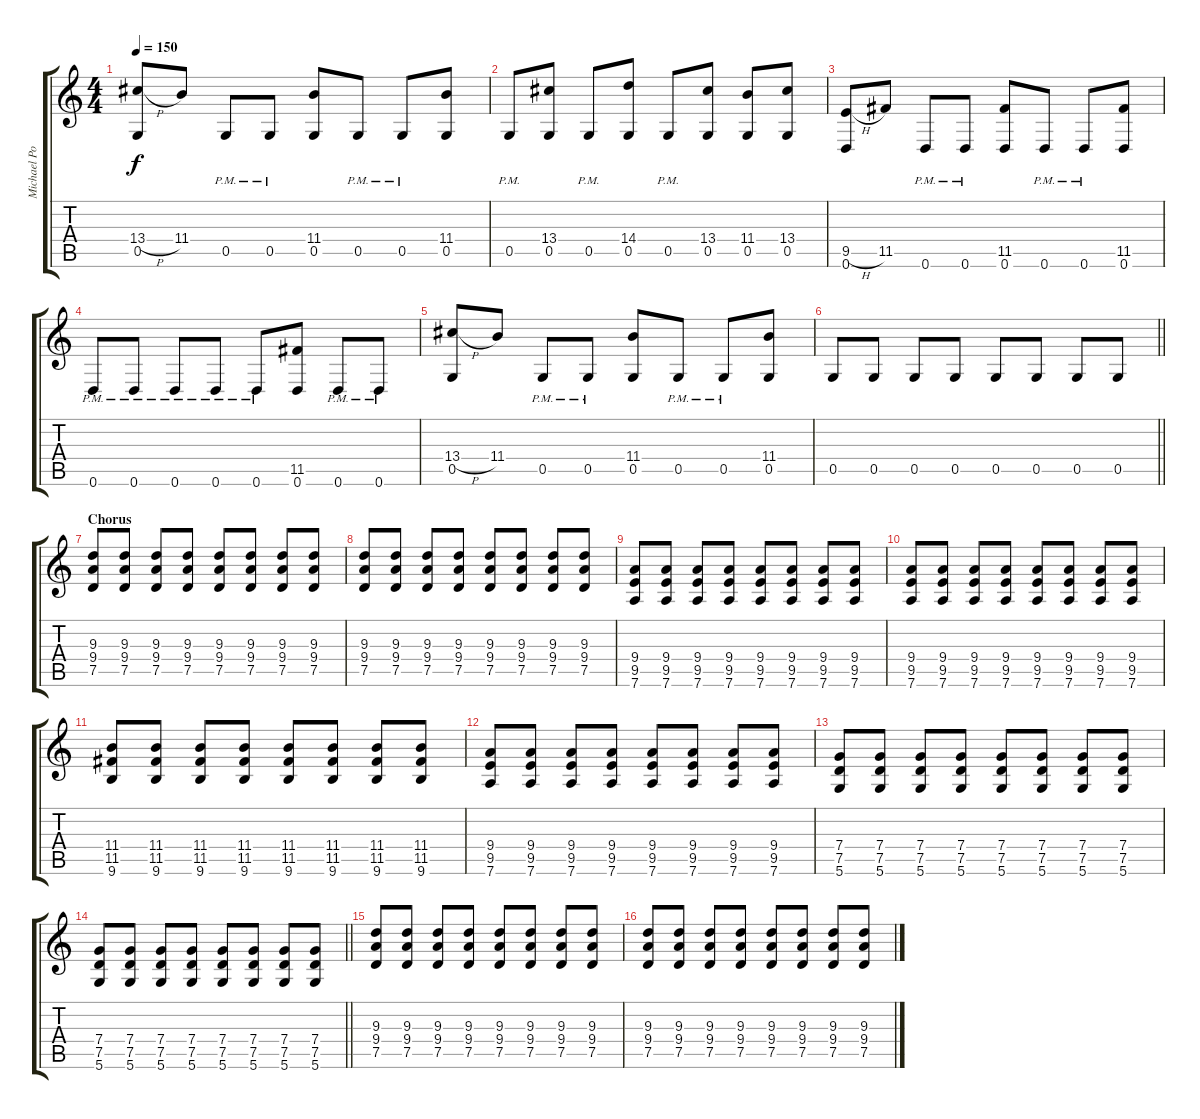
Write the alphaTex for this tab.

\track ("Michael Poulsen Rythm " "Michael Po") {instrument distortionguitar}
\staff {score tabs}
\tuning (D4 A3 F3 C3 G2 D2) {hide}
\ts (4 4)
\tempo 150
\clef g2
\ks c
(13.4{h} 0.5).8{dy f} 11.4.8 0.5{pm}.8 0.5{pm}.8 (11.4 0.5).8 0.5{pm}.8 0.5{pm}.8 (11.4 0.5).8 |
0.5{pm}.8 (13.4 0.5).8 0.5{pm}.8 (14.4 0.5).8 0.5{pm}.8 (13.4 0.5).8 (11.4 0.5).8 (13.4 0.5).8 |
(9.5{h} 0.6).8 11.5.8 0.6{pm}.8 0.6{pm}.8 (11.5 0.6).8 0.6{pm}.8 0.6{pm}.8 (11.5 0.6).8 |
0.6{pm}.8 0.6{pm}.8 0.6{pm}.8 0.6{pm}.8 0.6{pm}.8 (11.5 0.6).8 0.6{pm}.8 0.6{pm}.8 |
(13.4{h} 0.5).8 11.4.8 0.5{pm}.8 0.5{pm}.8 (11.4 0.5).8 0.5{pm}.8 0.5{pm}.8 (11.4 0.5).8 |
\barLineRight lightlight
0.5.8 0.5.8 0.5.8 0.5.8 0.5.8 0.5.8 0.5.8 0.5.8 |
\section ("" "Chorus")
(9.3 9.4 7.5).8 (9.3 9.4 7.5).8 (9.3 9.4 7.5).8 (9.3 9.4 7.5).8 (9.3 9.4 7.5).8 (9.3 9.4 7.5).8 (9.3 9.4 7.5).8 (9.3 9.4 7.5).8 |
(9.3 9.4 7.5).8 (9.3 9.4 7.5).8 (9.3 9.4 7.5).8 (9.3 9.4 7.5).8 (9.3 9.4 7.5).8 (9.3 9.4 7.5).8 (9.3 9.4 7.5).8 (9.3 9.4 7.5).8 |
(9.4 9.5 7.6).8 (9.4 9.5 7.6).8 (9.4 9.5 7.6).8 (9.4 9.5 7.6).8 (9.4 9.5 7.6).8 (9.4 9.5 7.6).8 (9.4 9.5 7.6).8 (9.4 9.5 7.6).8 |
(9.4 9.5 7.6).8 (9.4 9.5 7.6).8 (9.4 9.5 7.6).8 (9.4 9.5 7.6).8 (9.4 9.5 7.6).8 (9.4 9.5 7.6).8 (9.4 9.5 7.6).8 (9.4 9.5 7.6).8 |
(11.4 11.5 9.6).8 (11.4 11.5 9.6).8 (11.4 11.5 9.6).8 (11.4 11.5 9.6).8 (11.4 11.5 9.6).8 (11.4 11.5 9.6).8 (11.4 11.5 9.6).8 (11.4 11.5 9.6).8 |
(9.4 9.5 7.6).8 (9.4 9.5 7.6).8 (9.4 9.5 7.6).8 (9.4 9.5 7.6).8 (9.4 9.5 7.6).8 (9.4 9.5 7.6).8 (9.4 9.5 7.6).8 (9.4 9.5 7.6).8 |
(7.4 7.5 5.6).8 (7.4 7.5 5.6).8 (7.4 7.5 5.6).8 (7.4 7.5 5.6).8 (7.4 7.5 5.6).8 (7.4 7.5 5.6).8 (7.4 7.5 5.6).8 (7.4 7.5 5.6).8 |
\barLineRight lightlight
(7.4 7.5 5.6).8 (7.4 7.5 5.6).8 (7.4 7.5 5.6).8 (7.4 7.5 5.6).8 (7.4 7.5 5.6).8 (7.4 7.5 5.6).8 (7.4 7.5 5.6).8 (7.4 7.5 5.6).8 |
(9.3 9.4 7.5).8 (9.3 9.4 7.5).8 (9.3 9.4 7.5).8 (9.3 9.4 7.5).8 (9.3 9.4 7.5).8 (9.3 9.4 7.5).8 (9.3 9.4 7.5).8 (9.3 9.4 7.5).8 |
(9.3 9.4 7.5).8 (9.3 9.4 7.5).8 (9.3 9.4 7.5).8 (9.3 9.4 7.5).8 (9.3 9.4 7.5).8 (9.3 9.4 7.5).8 (9.3 9.4 7.5).8 (9.3 9.4 7.5).8
